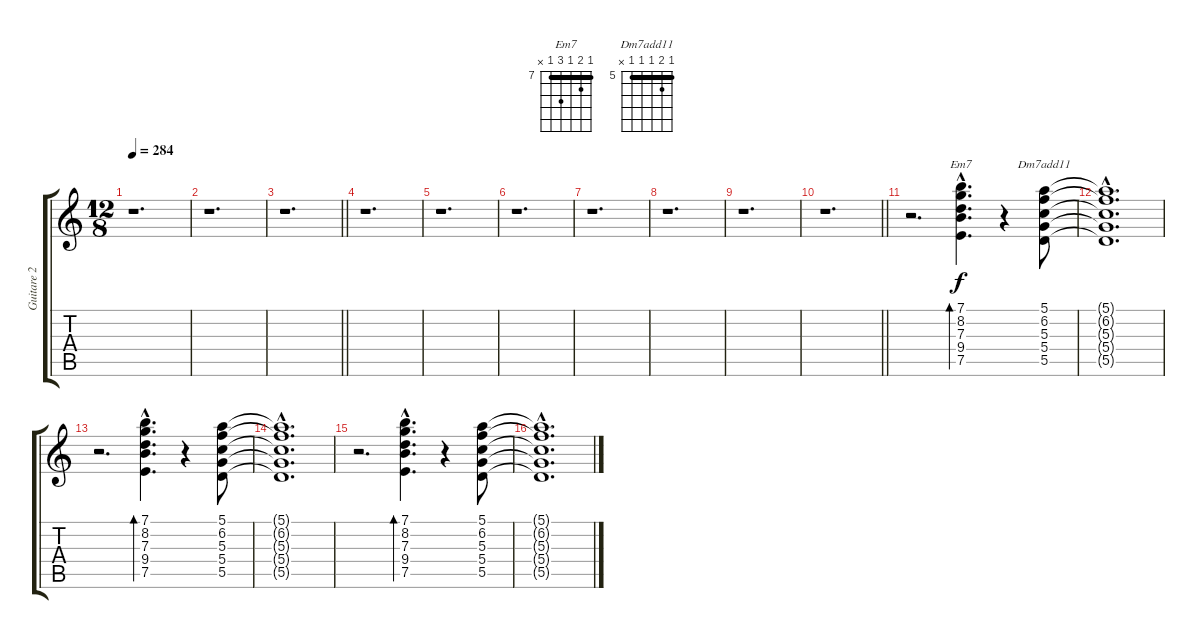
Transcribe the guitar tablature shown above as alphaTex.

\track ("Guitare 2" "Guitare 2") {instrument acousticguitarnylon}
\staff {score tabs}
\tuning (E4 B3 G3 D3 A2 E2) {hide}
\chord ("Em7" 7 8 7 9 7 x) {firstfret 7 barre 7}
\chord ("Dm7add11" 5 6 5 5 5 x) {firstfret 5 barre 5}
\ts (12 8)
\tempo 284
\clef g2
\ks c
r.1{d dy f} |
r.1{d} |
\barLineRight lightlight
r.1{d} |
r.1{d} |
r.1{d} |
r.1{d} |
r.1{d} |
r.1{d} |
r.1{d} |
\barLineRight lightlight
r.1{d} |
r.2{d} (7.1{hac} 8.2{hac} 7.3{hac} 9.4{hac} 7.5{hac}).4{d bd 60 ch "Em7"} r.4 (5.1 6.2 5.3 5.4 5.5).8{ch "Dm7add11"} |
(5.1{hac t} 6.2{hac t} 5.3{hac t} 5.4{hac t} 5.5{hac t}).1{d} |
r.2{d} (7.1{hac} 8.2{hac} 7.3{hac} 9.4{hac} 7.5{hac}).4{d bd 60} r.4 (5.1 6.2 5.3 5.4 5.5).8 |
(5.1{hac t} 6.2{hac t} 5.3{hac t} 5.4{hac t} 5.5{hac t}).1{d} |
r.2{d} (7.1{hac} 8.2{hac} 7.3{hac} 9.4{hac} 7.5{hac}).4{d bd 60} r.4 (5.1 6.2 5.3 5.4 5.5).8 |
(5.1{hac t} 6.2{hac t} 5.3{hac t} 5.4{hac t} 5.5{hac t}).1{d}
